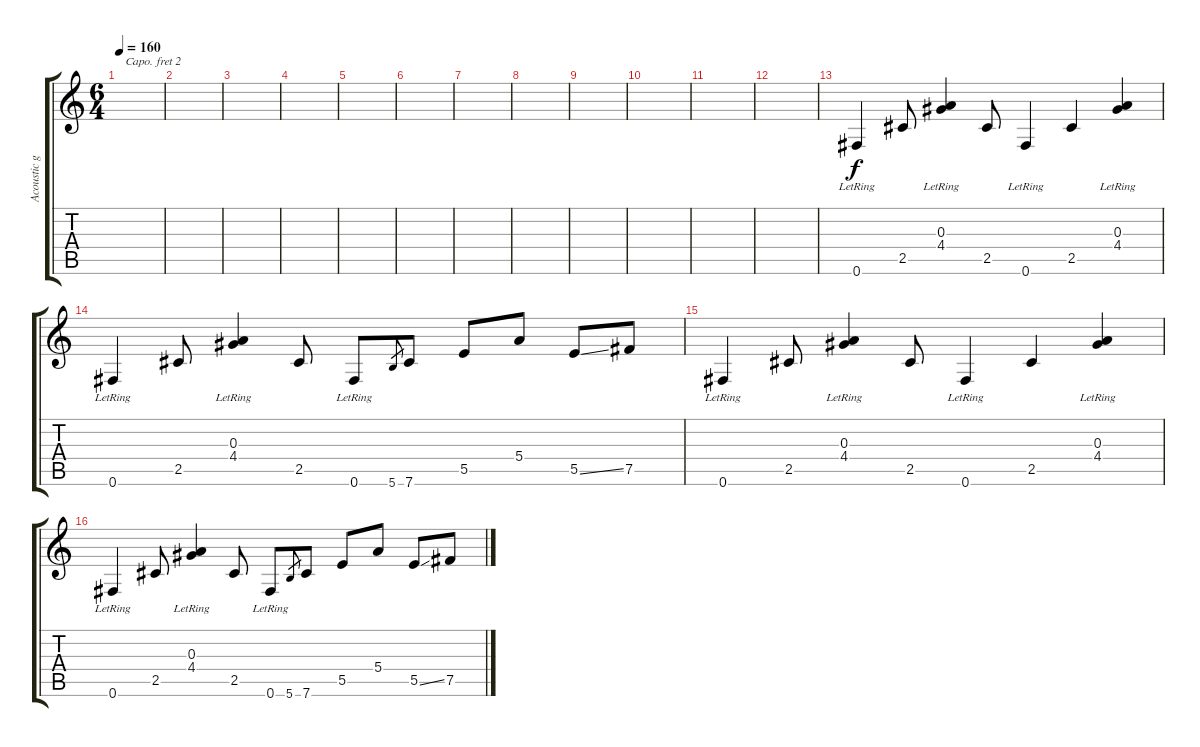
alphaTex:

\track ("Acoustic guitar" "Acoustic g") {instrument acousticguitarsteel}
\staff {score tabs}
\capo 2
\tuning (E4 B3 G3 D3 A2 E2) {hide}
\ts (6 4)
\tempo 160
\clef g2
\ks c
|
|
|
|
|
|
|
|
|
|
|
|
0.6{lr}.4{volume 14 balance 8 instrument acousticguitarsteel} 2.5.8 (0.3{lr} 4.4{lr}).4 2.5.8 0.6{lr}.4 2.5.4 (0.3{lr} 4.4{lr}).4 |
0.6{lr}.4 2.5.8 (0.3{lr} 4.4{lr}).4 2.5.8 0.6{lr}.8 5.6.8{gr} 7.6.8 5.5.8 5.4.8 5.5{ss}.8 7.5.8 |
0.6{lr}.4 2.5.8 (0.3{lr} 4.4{lr}).4 2.5.8 0.6{lr}.4 2.5.4 (0.3{lr} 4.4{lr}).4 |
0.6{lr}.4 2.5.8 (0.3{lr} 4.4{lr}).4 2.5.8 0.6{lr}.8 5.6.8{gr} 7.6.8 5.5.8 5.4.8 5.5{ss}.8 7.5.8
